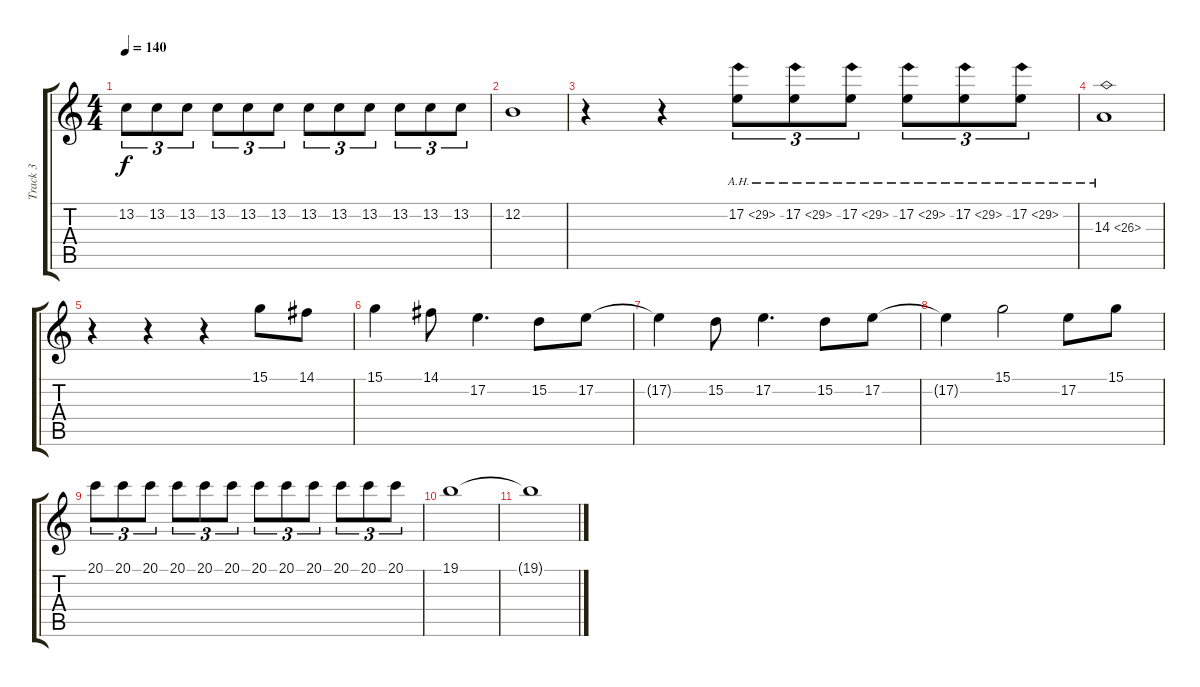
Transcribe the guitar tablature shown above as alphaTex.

\track ("Track 3" "Track 3") {instrument lead3calliope}
\staff {score tabs}
\tuning (E4 B3 G3 D3 A2 E2) {hide}
\ts (4 4)
\tempo 140
\clef g2
\ks c
13.2.8{tu (3 2) dy f} 13.2.8{tu (3 2)} 13.2.8{tu (3 2)} 13.2.8{tu (3 2)} 13.2.8{tu (3 2)} 13.2.8{tu (3 2)} 13.2.8{tu (3 2)} 13.2.8{tu (3 2)} 13.2.8{tu (3 2)} 13.2.8{tu (3 2)} 13.2.8{tu (3 2)} 13.2.8{tu (3 2)} |
12.2.1 |
r.4 r.4 17.2{ah 12}.8{tu (3 2) balance 0} 17.2{ah 12}.8{tu (3 2) balance 16} 17.2{ah 12}.8{tu (3 2) balance 16} 17.2{ah 12}.8{tu (3 2) balance 16} 17.2{ah 12}.8{tu (3 2) balance 16} 17.2{ah 12}.8{tu (3 2) balance 16} |
14.3{ah 12}.1{balance 16} |
r.4 r.4 r.4 15.1.8{balance 16} 14.1.8{balance 16} |
15.1.4{balance 16} 14.1.8{balance 16} 17.2.4{d balance 16} 15.2.8{balance 0} 17.2.8{balance 0} |
17.2{t}.4 15.2.8{balance 16} 17.2.4{d balance 16} 15.2.8{balance 8} 17.2.8 |
17.2{t}.4 15.1.2 17.2.8 15.1.8 |
20.1.8{tu (3 2)} 20.1.8{tu (3 2)} 20.1.8{tu (3 2)} 20.1.8{tu (3 2)} 20.1.8{tu (3 2)} 20.1.8{tu (3 2)} 20.1.8{tu (3 2)} 20.1.8{tu (3 2)} 20.1.8{tu (3 2)} 20.1.8{tu (3 2)} 20.1.8{tu (3 2)} 20.1.8{tu (3 2)} |
19.1.1 |
19.1{t}.1
